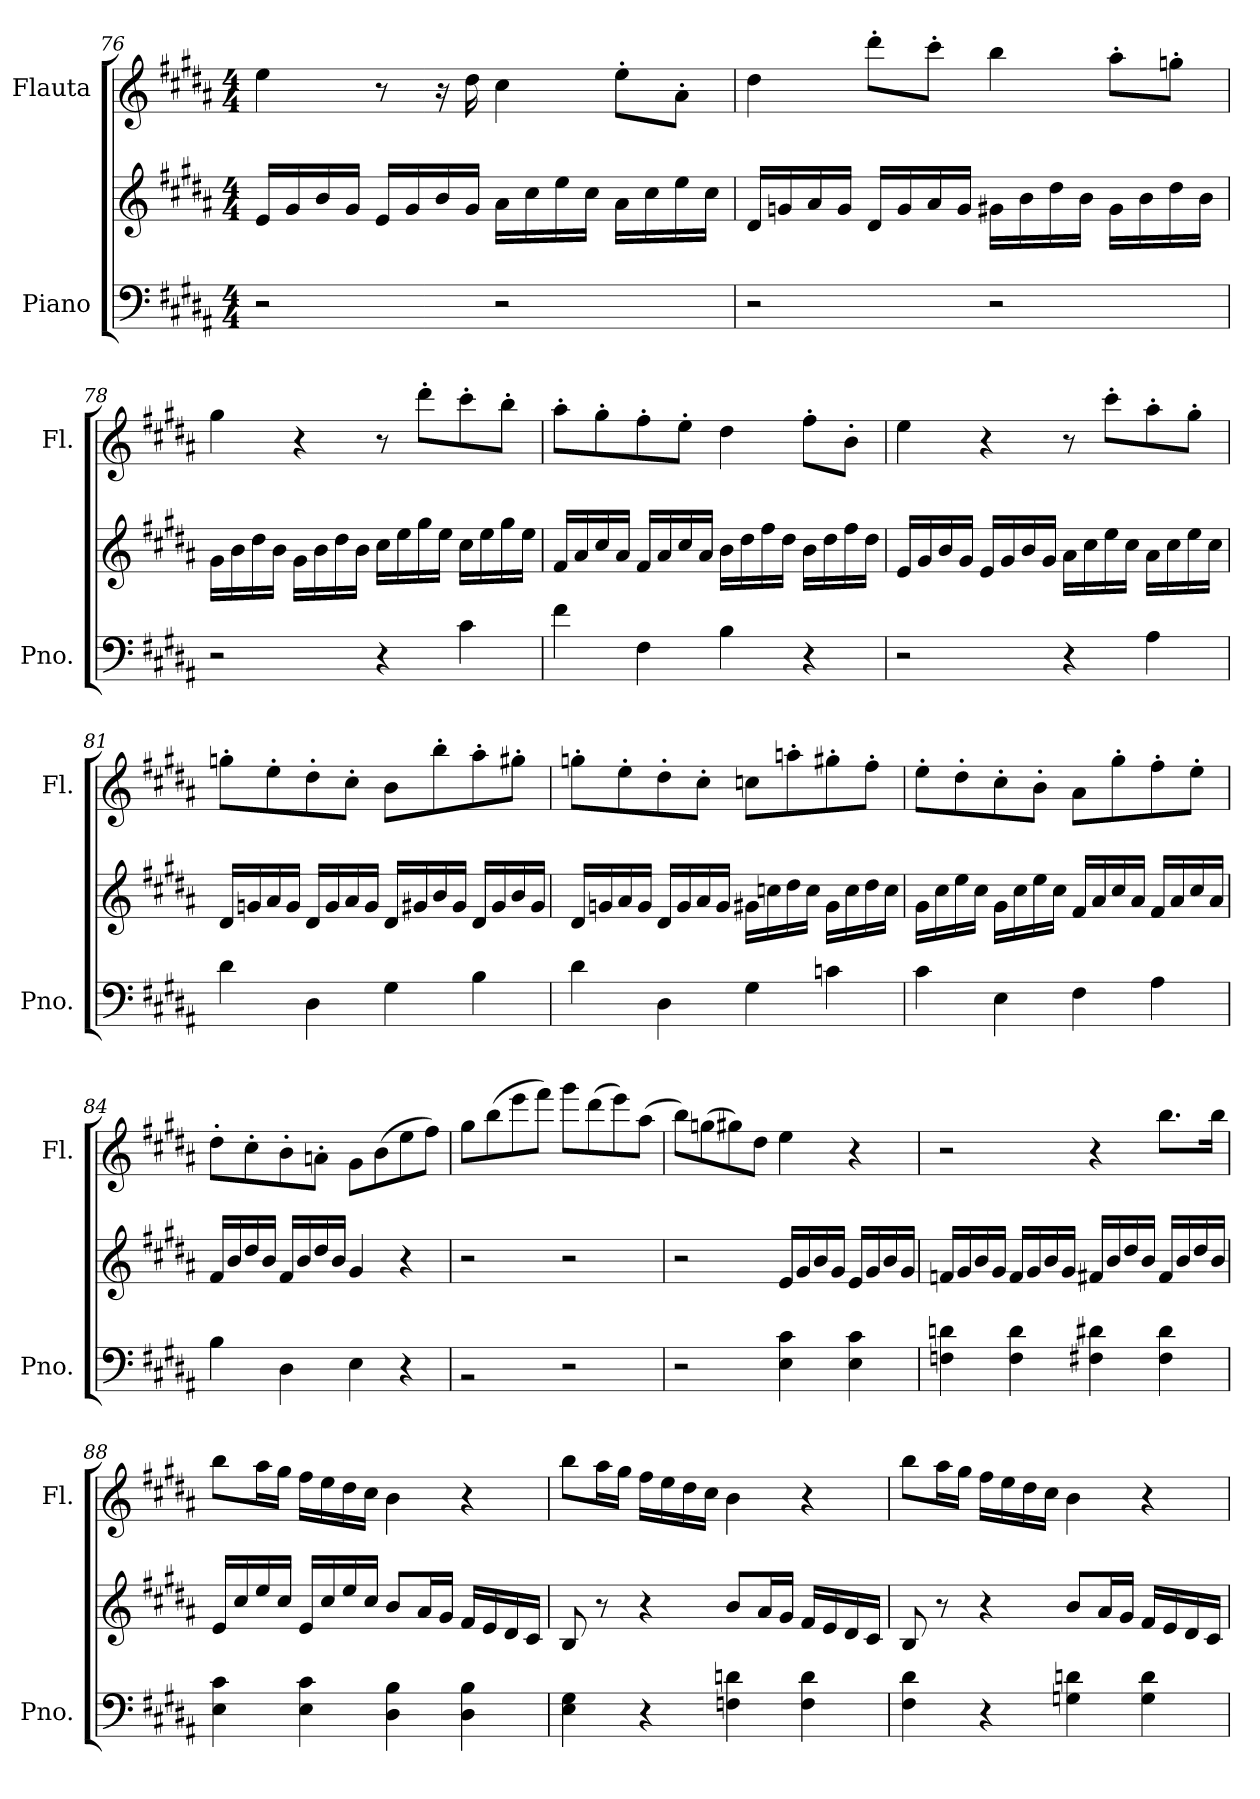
**kern	**kern	**kern
*part2	*part2	*part1
*staff3	*staff2	*staff1
*I"Piano	*	*I"Flauta
*I'Pno.	*	*I'Fl.
*clefF4	*clefG2	*clefG2
*k[f#c#g#d#a#]	*k[f#c#g#d#a#]	*k[f#c#g#d#a#]
*M4/4	*M4/4	*M4/4
=76	=76	=76
2r	16e/LL	4ee\
.	16g#/	.
.	16b/	.
.	16g#/JJ	.
.	16e/LL	8r
.	16g#/	.
.	16b/	16r
.	16g#/JJ	16dd#\
2r	16a#\LL	4cc#\
.	16cc#\	.
.	16ee\	.
.	16cc#\JJ	.
.	16a#\LL	8ee'\L
.	16cc#\	.
.	16ee\	8a#'\J
.	16cc#\JJ	.
!!LO:LB:g=z
=77	=77	=77
2r	16d#/LL	4dd#\
.	16gn/	.
.	16a#/	.
.	16g/JJ	.
.	16d#/LL	8ddd#'\L
.	16g/	.
.	16a#/	8ccc#'\J
.	16g/JJ	.
2r	16g#X\LL	4bb\
.	16b\	.
.	16dd#\	.
.	16b\JJ	.
.	16g#\LL	8aa#'\L
.	16b\	.
.	16dd#\	8ggn'\J
.	16b\JJ	.
=78	=78	=78
2r	16g#\LL	4gg#\
.	16b\	.
.	16dd#\	.
.	16b\JJ	.
.	16g#\LL	4r
.	16b\	.
.	16dd#\	.
.	16b\JJ	.
4r	16cc#\LL	8r
.	16ee\	.
.	16gg#\	8ddd#'\L
.	16ee\JJ	.
4c#\	16cc#\LL	8ccc#'\
.	16ee\	.
.	16gg#\	8bb'\J
.	16ee\JJ	.
!!LO:LB:g=z
=79	=79	=79
4f#\	16f#/LL	8aa#'\L
.	16a#/	.
.	16cc#/	8gg#'\
.	16a#/JJ	.
4F#\	16f#/LL	8ff#'\
.	16a#/	.
.	16cc#/	8ee'\J
.	16a#/JJ	.
4B\	16b\LL	4dd#\
.	16dd#\	.
.	16ff#\	.
.	16dd#\JJ	.
4r	16b\LL	8ff#'\L
.	16dd#\	.
.	16ff#\	8b'\J
.	16dd#\JJ	.
=80	=80	=80
2r	16e/LL	4ee\
.	16g#/	.
.	16b/	.
.	16g#/JJ	.
.	16e/LL	4r
.	16g#/	.
.	16b/	.
.	16g#/JJ	.
4r	16a#\LL	8r
.	16cc#\	.
.	16ee\	8ccc#'\L
.	16cc#\JJ	.
4A#\	16a#\LL	8aa#'\
.	16cc#\	.
.	16ee\	8gg#'\J
.	16cc#\JJ	.
!!LO:PB:g=z
=81	=81	=81
4d#\	16d#/LL	8ggn'\L
.	16gn/	.
.	16a#/	8ee'\
.	16g/JJ	.
4D#\	16d#/LL	8dd#'\
.	16g/	.
.	16a#/	8cc#'\J
.	16g/JJ	.
4G#\	16d#/LL	8b\L
.	16g#X/	.
.	16b/	8bb'\
.	16g#/JJ	.
4B\	16d#/LL	8aa#'\
.	16g#/	.
.	16b/	8gg#X'\J
.	16g#/JJ	.
=82	=82	=82
4d#\	16d#/LL	8ggn'\L
.	16gn/	.
.	16a#/	8ee'\
.	16g/JJ	.
4D#\	16d#/LL	8dd#'\
.	16g/	.
.	16a#/	8cc#'\J
.	16g/JJ	.
4G#\	16g#X\LL	8ccn\L
.	16ccn\	.
.	16dd#\	8aan'\
.	16cc\JJ	.
4cn\	16g#\LL	8gg#X'\
.	16cc\	.
.	16dd#\	8ff#'\J
.	16cc\JJ	.
!!LO:LB:g=z
=83	=83	=83
4c#\	16g#\LL	8ee'\L
.	16cc#\	.
.	16ee\	8dd#'\
.	16cc#\JJ	.
4E\	16g#\LL	8cc#'\
.	16cc#\	.
.	16ee\	8b'\J
.	16cc#\JJ	.
4F#\	16f#/LL	8a#\L
.	16a#/	.
.	16cc#/	8gg#'\
.	16a#/JJ	.
4A#\	16f#/LL	8ff#'\
.	16a#/	.
.	16cc#/	8ee'\J
.	16a#/JJ	.
=84	=84	=84
4B\	16f#/LL	8dd#'\L
.	16b/	.
.	16dd#/	8cc#'\
.	16b/JJ	.
4D#\	16f#/LL	8b'\
.	16b/	.
.	16dd#/	8an'\J
.	16b/JJ	.
4E\	4g#/	8g#\L
.	.	(>8b\
4r	4r	8ee\
.	.	8ff#\J)
=85	=85	=85
2rBB	2r	8gg#\L
.	.	(>8bb\
.	.	8eee\
.	.	8fff#\J)
2r	2r	8ggg#\L
.	.	(>8ddd#\
.	.	8eee\)
.	.	(>8aa#\J
!!LO:LB:g=z
=86	=86	=86
2r	2r	8bb\L)
.	.	(>8ggn\
.	.	8gg#X\)
.	.	8dd#\J
4E\ 4c#\	16e/LL	4ee\
.	16g#/	.
.	16b/	.
.	16g#/JJ	.
4E\ 4c#\	16e/LL	4r
.	16g#/	.
.	16b/	.
.	16g#/JJ	.
=87	=87	=87
4Fn\ 4dn\	16fn/LL	2r
.	16g#/	.
.	16b/	.
.	16g#/JJ	.
4F\ 4d\	16f/LL	.
.	16g#/	.
.	16b/	.
.	16g#/JJ	.
4F#X\ 4d#X\	16f#X/LL	4r
.	16b/	.
.	16dd#/	.
.	16b/JJ	.
4F#\ 4d#\	16f#/LL	8.bb\L
.	16b/	.
.	16dd#/	.
.	16b/JJ	16bb\Jk
!!LO:LB:g=z
=88	=88	=88
4E\ 4c#\	16e/LL	8bb\L
.	16cc#/	.
.	16ee/	16aa#\L
.	16cc#/JJ	16gg#\JJ
4E\ 4c#\	16e/LL	16ff#\LL
.	16cc#/	16ee\
.	16ee/	16dd#\
.	16cc#/JJ	16cc#\JJ
4D#\ 4B\	8b/L	4b\
.	16a#/L	.
.	16g#/JJ	.
4D#\ 4B\	16f#/LL	4r
.	16e/	.
.	16d#/	.
.	16c#/JJ	.
=89	=89	=89
4E\ 4G#\	8B/	8bb\L
.	8r	16aa#\L
.	.	16gg#\JJ
4r	4r	16ff#\LL
.	.	16ee\
.	.	16dd#\
.	.	16cc#\JJ
4Fn\ 4dn\	8b/L	4b\
.	16a#/L	.
.	16g#/JJ	.
4F\ 4d\	16f#/LL	4r
.	16e/	.
.	16d#/	.
.	16c#/JJ	.
!!LO:PB:g=z
=90	=90	=90
4F#\ 4d#\	8B/	8bb\L
.	8r	16aa#\L
.	.	16gg#\JJ
4r	4r	16ff#\LL
.	.	16ee\
.	.	16dd#\
.	.	16cc#\JJ
4Gn\ 4dn\	8b/L	4b\
.	16a#/L	.
.	16g#/JJ	.
4G\ 4d\	16f#/LL	4r
.	16e/	.
.	16d#/	.
.	16c#/JJ	.
=	=	=
*-	*-	*-
